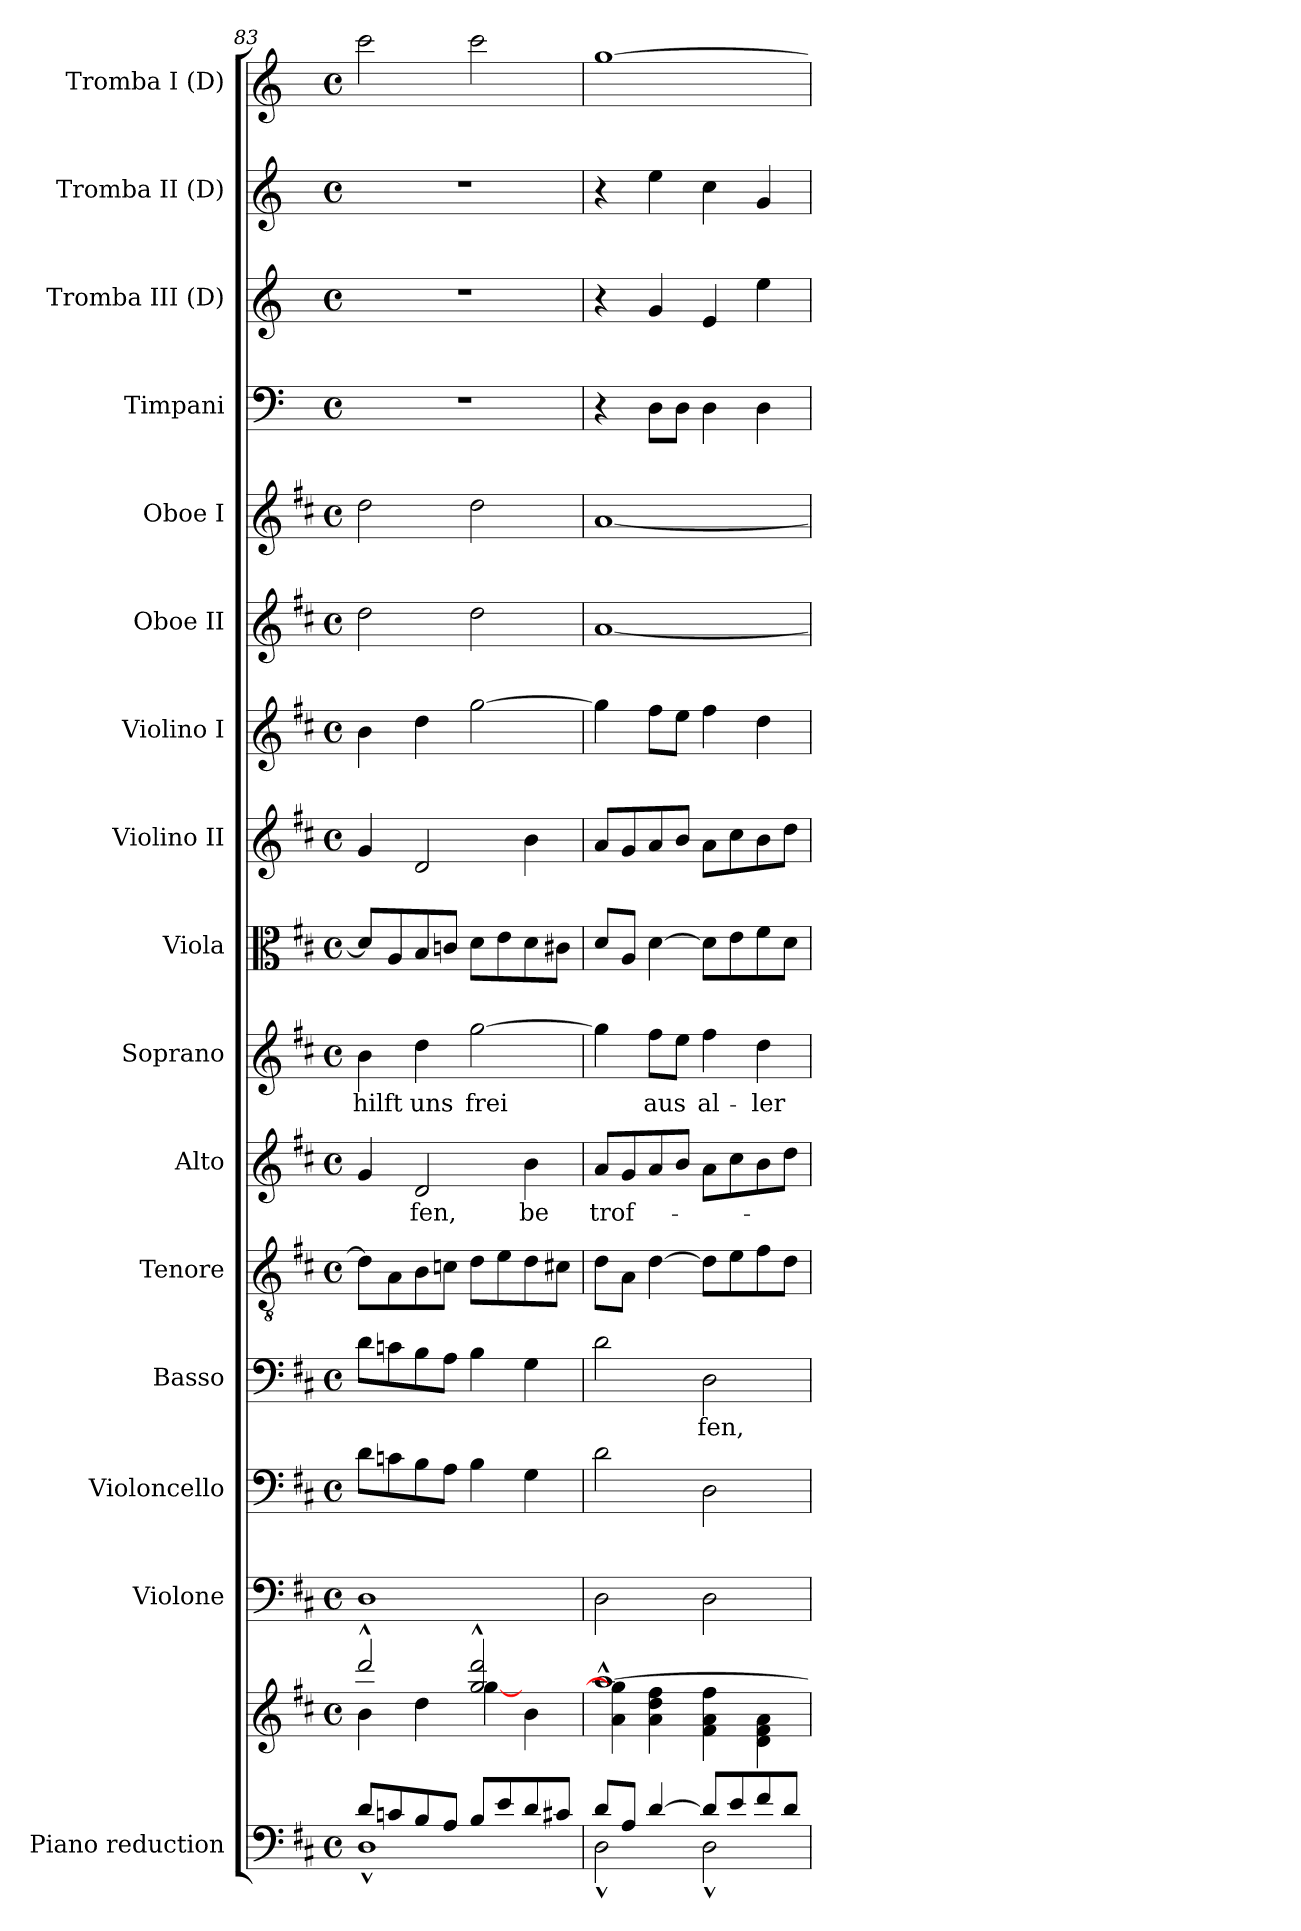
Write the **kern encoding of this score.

**kern	**kern	**kern	**kern	**kern	**text	**kern	**kern	**text	**kern	**text	**kern	**kern	**kern	**kern	**kern	**kern	**kern	**kern	**kern
*part16	*part16	*part15	*part14	*part13	*part13	*part12	*part11	*part11	*part10	*part10	*part9	*part8	*part7	*part6	*part5	*part4	*part3	*part2	*part1
*staff17	*staff16	*staff15	*staff14	*staff13	*staff13	*staff12	*staff11	*staff11	*staff10	*staff10	*staff9	*staff8	*staff7	*staff6	*staff5	*staff4	*staff3	*staff2	*staff1
*I"Piano reduction	*	*I"Violone	*I"Violoncello	*I"Basso	*	*I"Tenore	*I"Alto	*	*I"Soprano	*	*I"Viola	*I"Violino II	*I"Violino I	*I"Oboe II	*I"Oboe I	*I"Timpani	*I"Tromba III (D)	*I"Tromba II (D)	*I"Tromba I (D)
*I'Pno	*	*	*	*	*	*	*	*	*	*	*	*	*	*I'Ob	*I'Ob	*I'Timp	*	*	*
*clefF4	*clefG2	*clefF4	*clefF4	*clefF4	*	*clefGv2	*clefG2	*	*clefG2	*	*clefC3	*clefG2	*clefG2	*clefG2	*clefG2	*clefF4	*clefG2	*clefG2	*clefG2
*	*	*ITrd7c12	*	*	*	*	*	*	*	*	*	*	*	*	*	*	*ITrd-1c-2	*ITrd-1c-2	*ITrd-1c-2
*k[f#c#]	*k[f#c#]	*k[f#c#]	*k[f#c#]	*k[f#c#]	*	*k[f#c#]	*k[f#c#]	*	*k[f#c#]	*	*k[f#c#]	*k[f#c#]	*k[f#c#]	*k[f#c#]	*k[f#c#]	*k[]	*k[f#c#]	*k[f#c#]	*k[f#c#]
*M4/4	*M4/4	*M4/4	*M4/4	*M4/4	*	*M4/4	*M4/4	*	*M4/4	*	*M4/4	*M4/4	*M4/4	*M4/4	*M4/4	*M4/4	*M4/4	*M4/4	*M4/4
*met(c)	*met(c)	*met(c)	*met(c)	*met(c)	*	*met(c)	*met(c)	*	*met(c)	*	*met(c)	*met(c)	*met(c)	*met(c)	*met(c)	*met(c)	*met(c)	*met(c)	*met(c)
=83	=83	=83	=83	=83	=83	=83	=83	=83	=83	=83	=83	=83	=83	=83	=83	=83	=83	=83	=83
*^	*^	*	*	*	*	*	*	*	*	*	*	*	*	*	*	*	*	*	*
!	!	!	!	!	!	!	!	!	!	!	!	!LO:LY:b	!	!	!	!	!	!	!	!	!
8d/L	1D^^	2ddd:^^/	4b\	1DD	8d\L	8d\L	.	8d\L]	4g/	.	4b\	hilft	8d/L]	4g/	4b\	2dd\	2dd\	1r	1r	1r	2ddd\
8cn/	.	.	.	.	8cn\	8cn\	.	8A\	.	.	.	.	8A/	.	.	.	.	.	.	.	.
!	!	!	!	!	!	!	!	!	!	!LO:LY:b	!	!LO:LY:b	!	!	!	!	!	!	!	!	!
8B/	.	.	4dd\	.	8B\	8B\	.	8B\	2d/	-fen,	4dd\	uns	8B/	2d/	4dd\	.	.	.	.	.	.
8A/J	.	.	.	.	8A\J	8A\J	.	8cn\J	.	.	.	.	8cn/J	.	.	.	.	.	.	.	.
!	!	!	!	!	!	!	!	!	!	!	!	!LO:LY:b	!	!	!	!	!	!	!	!	!
8B/L	.	2gg/^^ 2ddd/^^	[4gg\	.	4B\	4B\	.	8d\L	.	.	[2gg\	frei	8d\L	.	[2gg\	2dd\	2dd\	.	.	.	2ddd\
8e/	.	.	.	.	.	.	.	8e\	.	.	.	.	8e\	.	.	.	.	.	.	.	.
!	!	!	!	!	!	!	!	!	!	!LO:LY:b	!	!	!	!	!	!	!	!	!	!	!
8d/	.	.	4b\	.	4G\	4G\	.	8d\	4b\	be	.	.	8d\	4b\	.	.	.	.	.	.	.
8c#X/J	.	.	.	.	.	.	.	8c#X\J	.	.	.	.	8c#X\J	.	.	.	.	.	.	.	.
=84	=84	=84	=84	=84	=84	=84	=84	=84	=84	=84	=84	=84	=84	=84	=84	=84	=84	=84	=84	=84	=84
!	!	!	!	!	!	!	!	!	!	!LO:LY:b	!	!	!	!	!	!	!	!	!	!	!
8d/L	2D^^\	[1aa^^	4a\ 4gg\]	2DD\	2d\	2d\	.	8d\L	8a/L	trof-	4gg\]	.	8d/L	8a/L	4gg\]	[1a	[1a	4r	4r	4r	[1aa
8A/J	.	.	.	.	.	.	.	8A\J	8g/	.	.	.	8A/J	8g/	.	.	.	.	.	.	.
!	!	!	!	!	!	!	!	!	!	!	!	!LO:LY:b	!	!	!	!	!	!	!	!	!
[4d/	.	.	4a\ 4dd\ 4ff#\	.	.	.	.	[4d\	8a/	.	8ff#\L	aus	[4d\	8a/	8ff#\L	.	.	8D\L	4a/	4ff#\	.
.	.	.	.	.	.	.	.	.	8b/J	.	8ee\J	.	.	8b/J	8ee\J	.	.	8D\J	.	.	.
!	!	!	!	!	!	!	!LO:LY:b	!	!	!	!	!LO:LY:b	!	!	!	!	!	!	!	!	!
8d/L]	2D^^\	.	4f#\ 4a\ 4ff#\	2DD\	2D\	2D\	fen,	8d\L]	8a\L	.	4ff#\	al-	8d\L]	8a\L	4ff#\	.	.	4D\	4f#/	4dd\	.
8e/	.	.	.	.	.	.	.	8e\	8cc#\	.	.	.	8e\	8cc#\	.	.	.	.	.	.	.
!	!	!	!	!	!	!	!	!	!	!	!	!LO:LY:b	!	!	!	!	!	!	!	!	!
8f#/	.	.	4d\ 4f#\ 4a\	.	.	.	.	8f#\	8b\	.	4dd\	ler	8f#\	8b\	4dd\	.	.	4D\	4ff#\	4a/	.
8d/J	.	.	.	.	.	.	.	8d\J	8dd\J	.	.	.	8d\J	8dd\J	.	.	.	.	.	.	.
*v	*v	*	*	*	*	*	*	*	*	*	*	*	*	*	*	*	*	*	*	*	*
*	*v	*v	*	*	*	*	*	*	*	*	*	*	*	*	*	*	*	*	*	*
=	=	=	=	=	=	=	=	=	=	=	=	=	=	=	=	=	=	=	=
*-	*-	*-	*-	*-	*-	*-	*-	*-	*-	*-	*-	*-	*-	*-	*-	*-	*-	*-	*-
